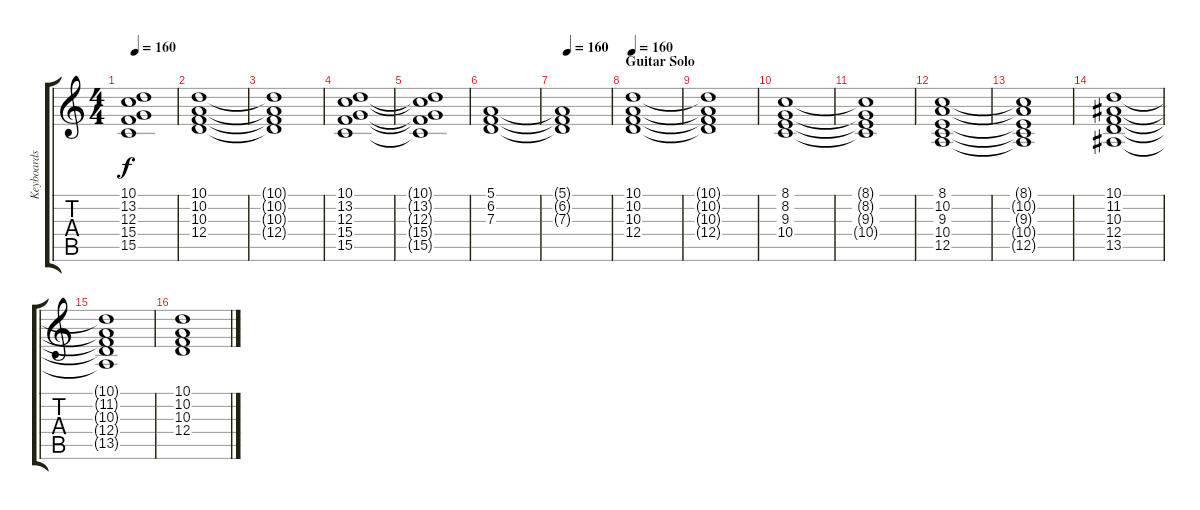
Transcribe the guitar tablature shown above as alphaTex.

\track ("Keyboards" "Keyboards") {instrument reedorgan}
\staff {score tabs}
\tuning (E4 B3 G3 D3 A2 E2) {hide}
\ts (4 4)
\tempo 160
\clef g2
\ks c
(10.1{t} 13.2{t} 12.3{t} 15.4{t} 15.5{t}).1{dy f} |
(10.1 10.2 10.3 12.4).1 |
(10.1{t} 10.2{t} 10.3{t} 12.4{t}).1 |
(10.1 13.2 12.3 15.4 15.5).1 |
(10.1{t} 13.2{t} 12.3{t} 15.4{t} 15.5{t}).1 |
(5.1 6.2 7.3).1 |
\tempo (160 0.125)
(5.1{t} 6.2{t} 7.3{t}).1 |
\section ("" "Guitar Solo")
\tempo 160
(10.1 10.2 10.3 12.4).1 |
(10.1{t} 10.2{t} 10.3{t} 12.4{t}).1 |
(8.1 8.2 9.3 10.4).1 |
(8.1{t} 8.2{t} 9.3{t} 10.4{t}).1 |
(8.1 10.2 9.3 10.4 12.5).1 |
(8.1{t} 10.2{t} 9.3{t} 10.4{t} 12.5{t}).1 |
(10.1 11.2 10.3 12.4 13.5).1 |
(10.1{t} 11.2{t} 10.3{t} 12.4{t} 13.5{t}).1 |
(10.1 10.2 10.3 12.4).1
